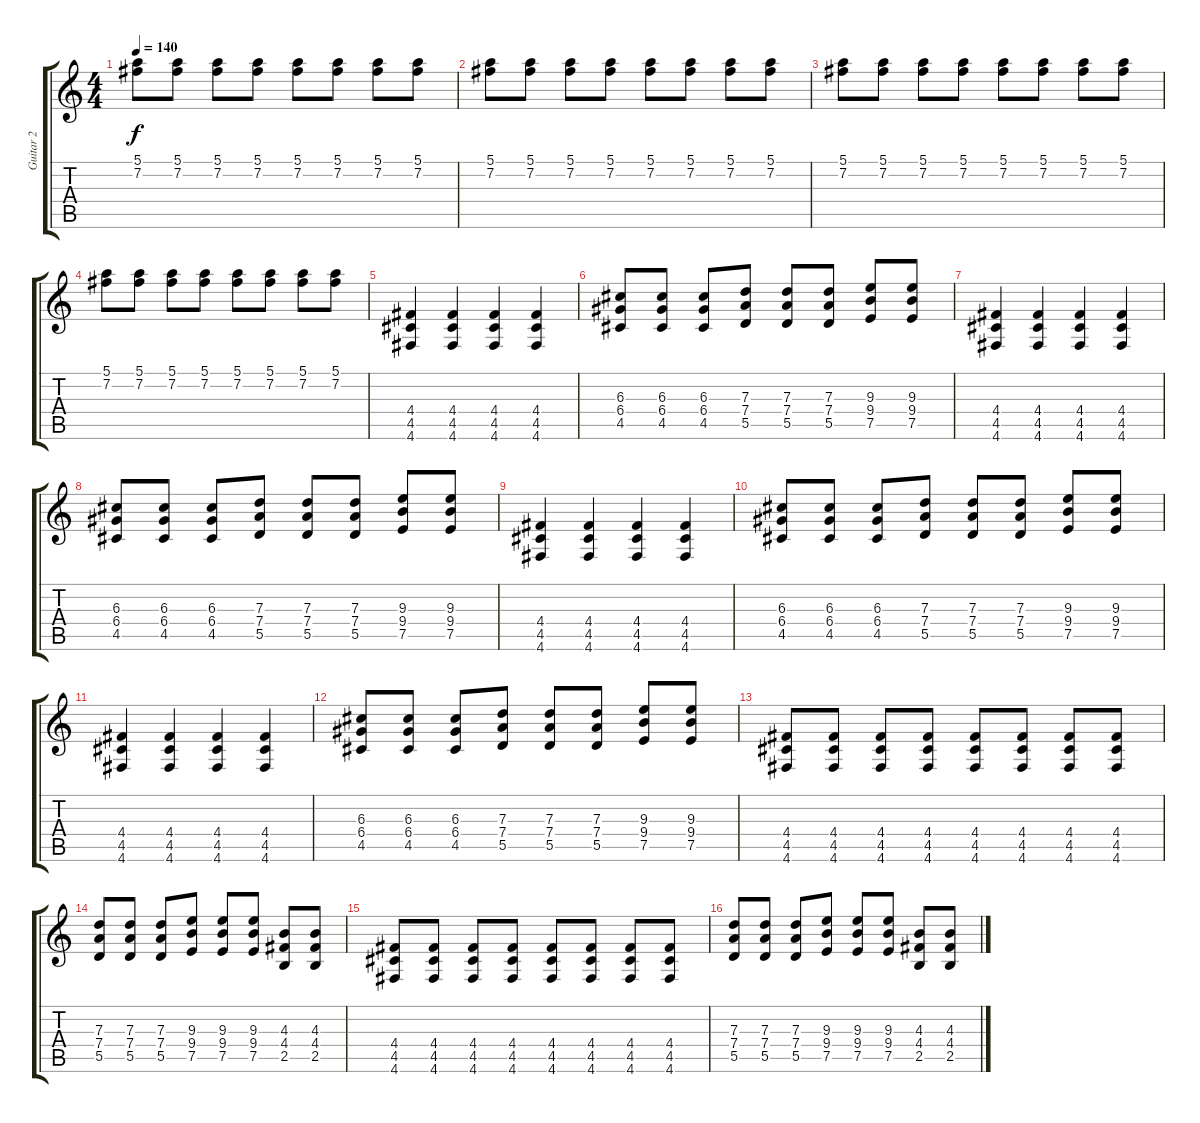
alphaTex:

\track ("Guitar 2" "Guitar 2") {instrument distortionguitar}
\staff {score tabs}
\tuning (E4 B3 G3 D3 A2 D2) {hide}
\ts (4 4)
\tempo 140
\clef g2
\ks c
(5.1 7.2).8{dy f} (5.1 7.2).8 (5.1 7.2).8 (5.1 7.2).8 (5.1 7.2).8 (5.1 7.2).8 (5.1 7.2).8 (5.1 7.2).8 |
(5.1 7.2).8 (5.1 7.2).8 (5.1 7.2).8 (5.1 7.2).8 (5.1 7.2).8 (5.1 7.2).8 (5.1 7.2).8 (5.1 7.2).8 |
(5.1 7.2).8 (5.1 7.2).8 (5.1 7.2).8 (5.1 7.2).8 (5.1 7.2).8 (5.1 7.2).8 (5.1 7.2).8 (5.1 7.2).8 |
(5.1 7.2).8 (5.1 7.2).8 (5.1 7.2).8 (5.1 7.2).8 (5.1 7.2).8 (5.1 7.2).8 (5.1 7.2).8 (5.1 7.2).8 |
(4.4 4.5 4.6).4 (4.4 4.5 4.6).4 (4.4 4.5 4.6).4 (4.4 4.5 4.6).4 |
(6.3 6.4 4.5).8 (6.3 6.4 4.5).8 (6.3 6.4 4.5).8 (7.3 7.4 5.5).8 (7.3 7.4 5.5).8 (7.3 7.4 5.5).8 (9.3 9.4 7.5).8 (9.3 9.4 7.5).8 |
(4.4 4.5 4.6).4 (4.4 4.5 4.6).4 (4.4 4.5 4.6).4 (4.4 4.5 4.6).4 |
(6.3 6.4 4.5).8 (6.3 6.4 4.5).8 (6.3 6.4 4.5).8 (7.3 7.4 5.5).8 (7.3 7.4 5.5).8 (7.3 7.4 5.5).8 (9.3 9.4 7.5).8 (9.3 9.4 7.5).8 |
(4.4 4.5 4.6).4 (4.4 4.5 4.6).4 (4.4 4.5 4.6).4 (4.4 4.5 4.6).4 |
(6.3 6.4 4.5).8 (6.3 6.4 4.5).8 (6.3 6.4 4.5).8 (7.3 7.4 5.5).8 (7.3 7.4 5.5).8 (7.3 7.4 5.5).8 (9.3 9.4 7.5).8 (9.3 9.4 7.5).8 |
(4.4 4.5 4.6).4 (4.4 4.5 4.6).4 (4.4 4.5 4.6).4 (4.4 4.5 4.6).4 |
(6.3 6.4 4.5).8 (6.3 6.4 4.5).8 (6.3 6.4 4.5).8 (7.3 7.4 5.5).8 (7.3 7.4 5.5).8 (7.3 7.4 5.5).8 (9.3 9.4 7.5).8 (9.3 9.4 7.5).8 |
(4.4 4.5 4.6).8 (4.4 4.5 4.6).8 (4.4 4.5 4.6).8 (4.4 4.5 4.6).8 (4.4 4.5 4.6).8 (4.4 4.5 4.6).8 (4.4 4.5 4.6).8 (4.4 4.5 4.6).8 |
(7.3 7.4 5.5).8 (7.3 7.4 5.5).8 (7.3 7.4 5.5).8 (9.3 9.4 7.5).8 (9.3 9.4 7.5).8 (9.3 9.4 7.5).8 (4.3 4.4 2.5).8 (4.3 4.4 2.5).8 |
(4.4 4.5 4.6).8 (4.4 4.5 4.6).8 (4.4 4.5 4.6).8 (4.4 4.5 4.6).8 (4.4 4.5 4.6).8 (4.4 4.5 4.6).8 (4.4 4.5 4.6).8 (4.4 4.5 4.6).8 |
(7.3 7.4 5.5).8 (7.3 7.4 5.5).8 (7.3 7.4 5.5).8 (9.3 9.4 7.5).8 (9.3 9.4 7.5).8 (9.3 9.4 7.5).8 (4.3 4.4 2.5).8 (4.3 4.4 2.5).8
